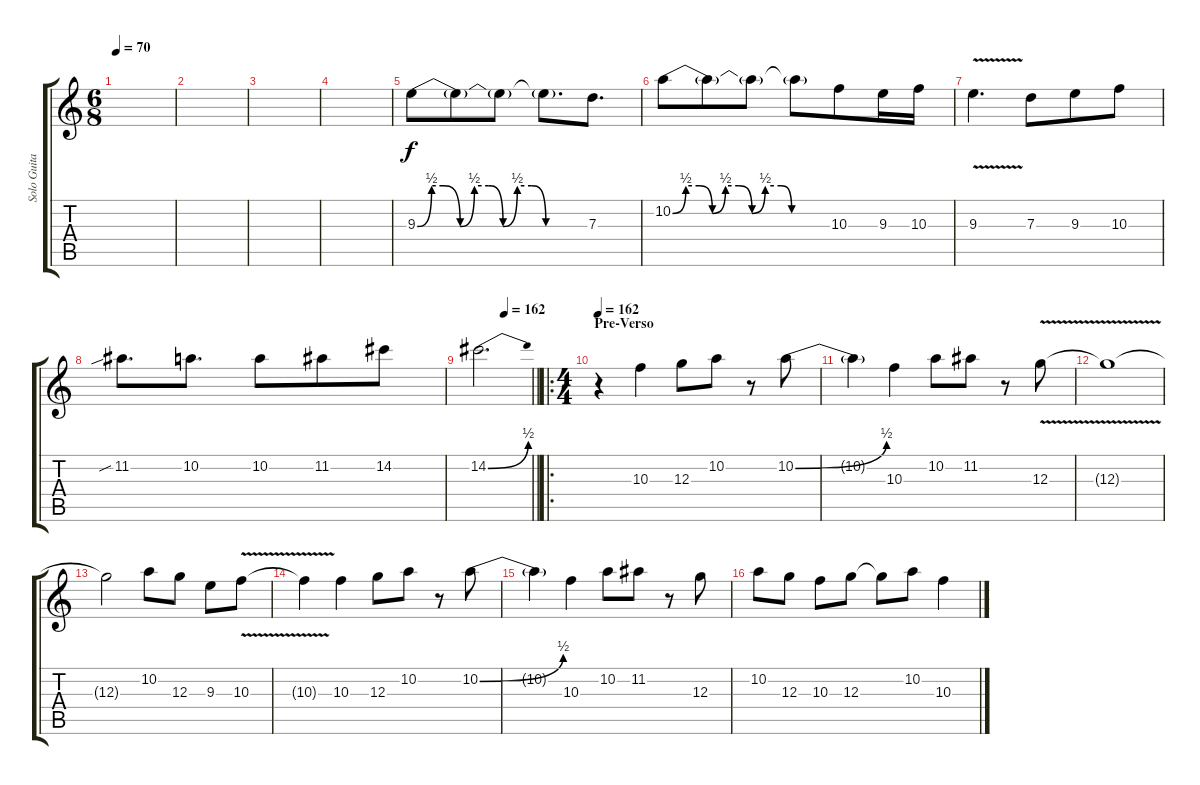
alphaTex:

\track ("Solo Guitar" "Solo Guita") {instrument distortionguitar}
\staff {score tabs}
\tuning (E4 B3 G3 D3 A2 D2) {hide}
\ts (6 8)
\tempo 70
\clef g2
\ks c
|
|
|
|
9.3{be (custom 0 0 5 2 9 2 15 0 20 2 25 2 30 0 35 2 40 2 45 0 60 0)}.8 9.3{t}.8 9.3{t}.8 9.3{t}.8{d} 7.3.8{d} |
10.2{be (custom 0 0 5 2 10 2 15 0 20 2 25 2 30 0 35 2 41 2 45 0 60 0)}.8 10.2{t}.8 10.2{t}.8 10.2{t}.8 10.3.8 9.3.16 10.3.16 |
9.3{v}.4{d} 7.3.8 9.3.8 10.3.8 |
11.2{sib}.8{d} 10.2.8{d} 10.2.8 11.2.8 14.2.8 |
\tempo (162 0.5)
\barLineRight lightlight
14.2{be (bend 0 0 60 2)}.2{d} |
\ro
\ts (4 4)
\section ("" "Pre-Verso")
\tempo 162
r.4{volume 16} 10.3.4 12.3.8 10.2.8 r.8 10.2{be (bend 0 0 60 2)}.8 |
10.2{t}.4 10.3.4 10.2.8 11.2.8 r.8 12.3{v}.8 |
12.3{t}.1 |
12.3{t}.2 10.2.8 12.3.8 9.3.8 10.3{v}.8 |
10.3{t}.4 10.3.4 12.3.8 10.2.8 r.8 10.2{be (bend 0 0 60 2)}.8 |
10.2{t}.4 10.3.4 10.2.8 11.2.8 r.8 12.3.8 |
10.2.8 12.3.8 10.3.8 12.3.8 12.3{t}.8 10.2.8 10.3.4
